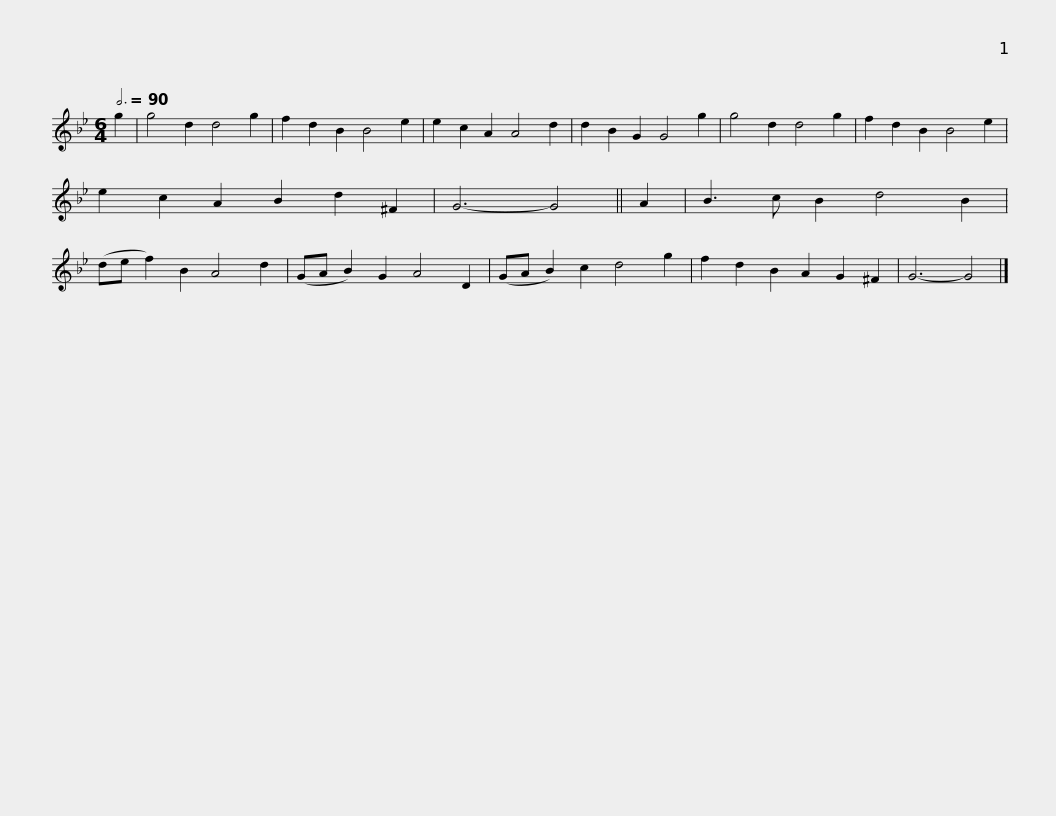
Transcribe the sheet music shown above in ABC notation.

X:1
L:1/8
Q:3/4=90
M:6/4
I:linebreak $
K:Gmin
V:1 treble
V:1
 g2 | g4 d2 d4 g2 | f2 d2 B2 B4 e2 | e2 c2 A2 A4 d2 | d2 B2 G2 G4 g2 | %5
 g4 d2 d4 g2 | f2 d2 B2 B4 e2 | e2 c2 A2 B2 d2 ^F2 |$ G6- G4 || A2 | %10
 B3 c B2 d4 B2 | (de f2) B2 A4 d2 | (GA B2) G2 A4 D2 | (GA B2) c2 d4 g2 | f2 d2 B2 A2 G2 ^F2 | %15
 G6- G4 |] %16
